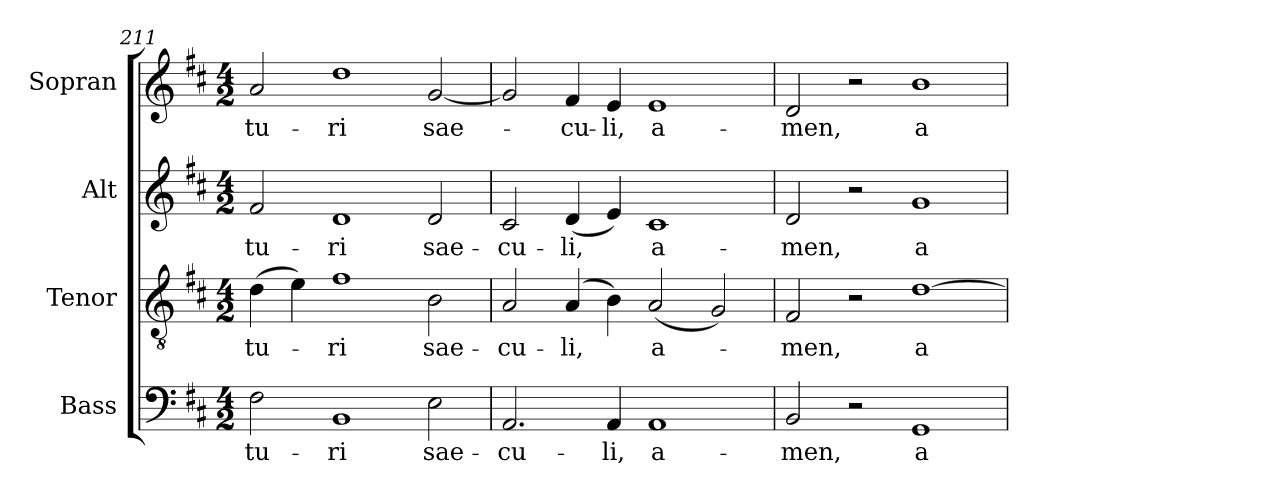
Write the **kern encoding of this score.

**kern	**text	**kern	**text	**kern	**text	**kern	**text
*part4	*part4	*part3	*part3	*part2	*part2	*part1	*part1
*staff4	*staff4	*staff3	*staff3	*staff2	*staff2	*staff1	*staff1
*I"Bass	*	*I"Tenor	*	*I"Alt	*	*I"Sopran	*
*I'B.	*	*I'T.	*	*I'A.	*	*I'S.	*
!!LO:LB:g=z
*clefF4	*	*clefGv2	*	*clefG2	*	*clefG2	*
*k[f#c#]	*	*k[f#c#]	*	*k[f#c#]	*	*k[f#c#]	*
*D:	*	*D:	*	*D:	*	*D:	*
*M4/2	*	*M4/2	*	*M4/2	*	*M4/2	*
=211	=211	=211	=211	=211	=211	=211	=211
!	!LO:LY:b	!	!LO:LY:b	!	!LO:LY:b	!	!LO:LY:b
2F#\	-tu-	(>4d\	-tu-	2f#/	-tu-	2a/	-tu-
.	.	4e\)	.	.	.	.	.
!	!LO:LY:b	!	!LO:LY:b	!	!LO:LY:b	!	!LO:LY:b
1BB	-ri	1f#	-ri	1d	-ri	1dd	-ri
!	!LO:LY:b	!	!LO:LY:b	!	!LO:LY:b	!	!LO:LY:b
2E\	sae-	2B\	sae-	2d/	sae-	[2g/	sae-
=212	=212	=212	=212	=212	=212	=212	=212
!	!LO:LY:b	!	!LO:LY:b	!	!LO:LY:b	!	!
2.AA/	-cu-	2A/	-cu-	2c#/	-cu-	2g/]	.
!	!	!	!LO:LY:b	!	!LO:LY:b	!	!LO:LY:b
.	.	(4A/	-li,	(<4d/	-li,	4f#/	-cu-
!	!LO:LY:b	!	!	!	!	!	!LO:LY:b
4AA/	-li,	4B\)	.	4e/)	.	4e/	-li,
!	!LO:LY:b	!	!LO:LY:b	!	!LO:LY:b	!	!LO:LY:b
1AA	a-	(<2A/	a-	1c#	a-	1e	a-
.	.	2G/)	.	.	.	.	.
=213	=213	=213	=213	=213	=213	=213	=213
!	!LO:LY:b	!	!LO:LY:b	!	!LO:LY:b	!	!LO:LY:b
2BB/	-men,	2F#/	-men,	2d/	-men,	2d/	-men,
2r	.	2r	.	2r	.	2r	.
!	!LO:LY:b	!	!LO:LY:b	!	!LO:LY:b	!	!LO:LY:b
1GG	a-	[1d	a-	1g	a-	1b	a-
=	=	=	=	=	=	=	=
*-	*-	*-	*-	*-	*-	*-	*-
